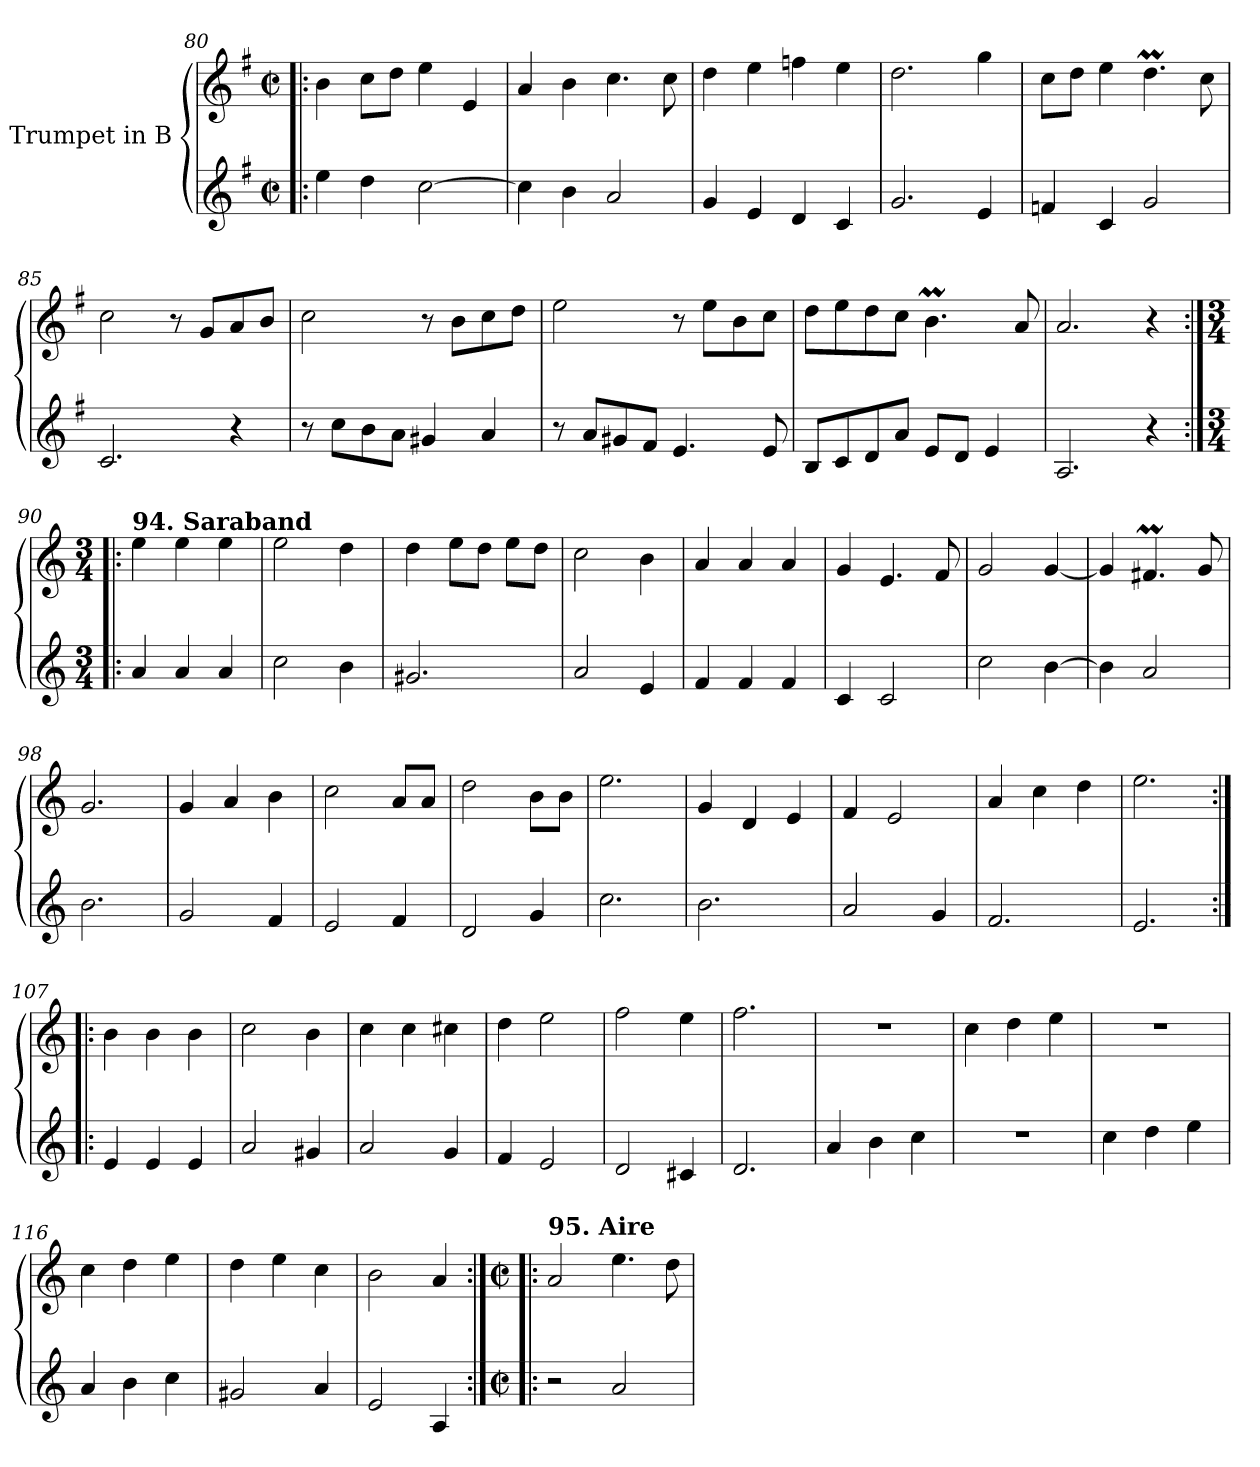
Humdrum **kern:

**kern	**kern
*part2	*part1
*staff2	*staff1
*I"Trumpet in Bb 2	*I"Trumpet in Bb 1
!!LO:PB:g=z
*clefG2	*clefG2
*ITrd1c2	*ITrd1c2
*k[b-]	*k[b-]
*F:	*F:
*M2/2	*M2/2
*met(c|)	*met(c|)
=80!|:	=80!|:
4dd\	4a\
4cc\	8b-\L
.	8cc\J
[2b-\	4dd\
.	4d/
=81	=81
4b-\]	4g/
4a\	4a\
2g/	4.b-\
.	8b-\
=82	=82
4f/	4cc\
4d/	4dd\
4c/	4ee-X\
4B-/	4dd\
=83	=83
2.f/	2.cc\
4d/	4ff\
=84	=84
4e-X/	8b-\L
.	8cc\J
4B-/	4dd\
2f/	4.ccM\
.	8b-\
!!LO:LB:g=z
=85	=85
2.B-/	2b-\
.	8r
.	8f/L
4r	8g/
.	8a/J
=86	=86
8r	2b-\
8b-\L	.
8a\	.
8g\J	.
4f#X/	8r
.	8a\L
4g/	8b-\
.	8cc\J
=87	=87
8r	2dd\
8g/L	.
8f#X/	.
8e/J	.
4.d/	8r
.	8dd\L
.	8a\
8d/	8b-\J
=88	=88
8A/L	8cc\L
8B-/	8dd\
8c/	8cc\
8g/J	8b-\J
8d/L	4.am\
8c/J	.
4d/	.
.	8g/
=89	=89
2.G/	2.g/
4r	4r
!!LO:LB:g=z
=90:|!|:	=90:|!|:
*k[b-e-]	*k[b-e-]
*B-:	*B-:
*M3/4	*M3/4
!	!LO:TX:a:B:t=94. Saraband
4g/	4dd\
4g/	4dd\
4g/	4dd\
=91	=91
2b-\	2dd\
4a\	4cc\
=92	=92
2.f#X/	4cc\
.	8dd\L
.	8cc\J
.	8dd\L
.	8cc\J
=93	=93
2g/	2b-\
4d/	4a\
=94	=94
4e-/	4g/
4e-/	4g/
4e-/	4g/
=95	=95
4B-/	4f/
2B-/	4.d/
.	8e-/
=96	=96
2b-\	2f/
[4a\	[4f/
!!LO:LB:g=z
=97	=97
4a\]	4f/]
2g/	4.enm/
.	8f/
=98	=98
2.a\	2.f/
=99	=99
2f/	4f/
.	4g/
4e-/	4a\
=100	=100
2d/	2b-\
4e-/	8g/L
.	8g/J
=101	=101
2c/	2cc\
4f/	8a\L
.	8a\J
=102	=102
2.b-\	2.dd\
=103	=103
2.a\	4f/
.	4c/
.	4d/
=104	=104
2g/	4e-/
.	2d/
4f/	.
!!LO:LB:g=z
=105	=105
2.e-/	4g/
.	4b-\
.	4cc\
=106	=106
2.d/	2.dd\
=107:|!|:	=107:|!|:
4d/	4a\
4d/	4a\
4d/	4a\
=108	=108
2g/	2b-\
4f#X/	4a\
=109	=109
2g/	4b-\
.	4b-\
4f/	4bn\
=110	=110
4e-/	4cc\
2d/	2dd\
=111	=111
2c/	2ee-\
4Bn/	4dd\
=112	=112
2.c/	2.ee-\
!!LO:PB:g=z
=113	=113
4g/	2.r
4a\	.
4b-\	.
=114	=114
2.r	4b-\
.	4cc\
.	4dd\
=115	=115
4b-\	2.r
4cc\	.
4dd\	.
=116	=116
4g/	4b-\
4a\	4cc\
4b-\	4dd\
=117	=117
2f#X/	4cc\
.	4dd\
4g/	4b-\
=118	=118
2d/	2a\
4G/	4g/
=119:|!|:	=119:|!|:
*M2/2	*M2/2
*met(c|)	*met(c|)
!	!LO:TX:a:B:t=95. Aire
2r	2g/
2g/	4.dd\
.	8cc\
=	=
*-	*-
